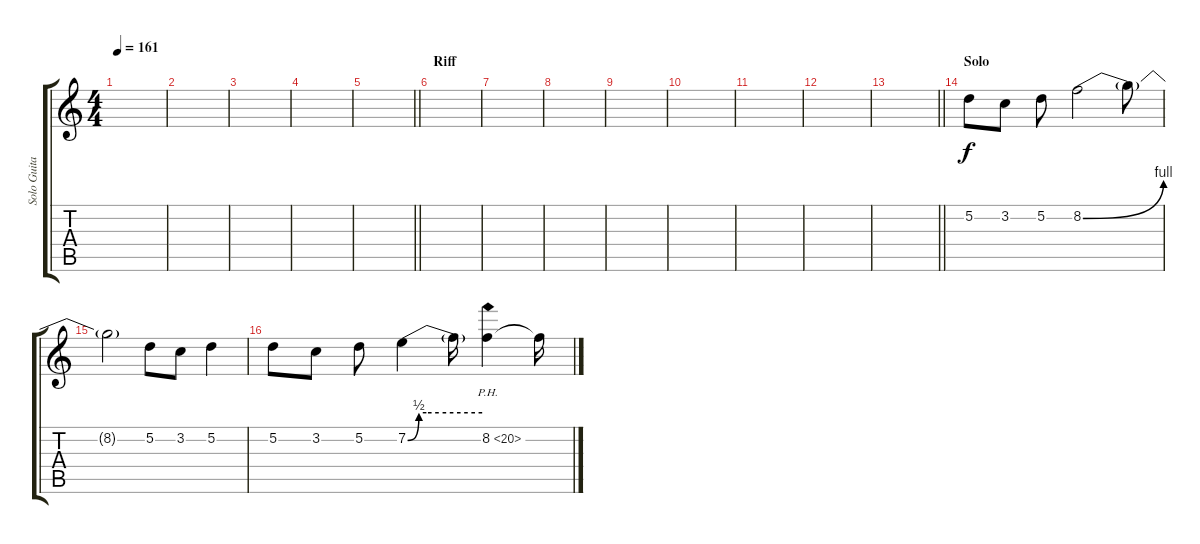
\track ("Solo Guitar" "Solo Guita") {instrument distortionguitar}
\staff {score tabs}
\tuning (D4 A3 F3 C3 G2 C2) {hide}
\ts (4 4)
\tempo 161
\clef g2
\ks c
|
|
|
|
\barLineRight lightlight
|
\section ("" "Riff")
|
|
|
|
|
|
|
\barLineRight lightlight
|
\section ("" "Solo")
5.2.8{volume 16} 3.2.8 5.2.8 8.2{be (bend 0 0 60 4)}.2 8.2{t}.8 |
8.2{t}.2 5.2.8 3.2.8 5.2.4 |
5.2.8 3.2.8 5.2.8 7.2{be (custom 0 0 9 2 15 2 25 2 60 2)}.4 7.2{t}.16 8.2{ph 12}.4 8.2{t}.16
